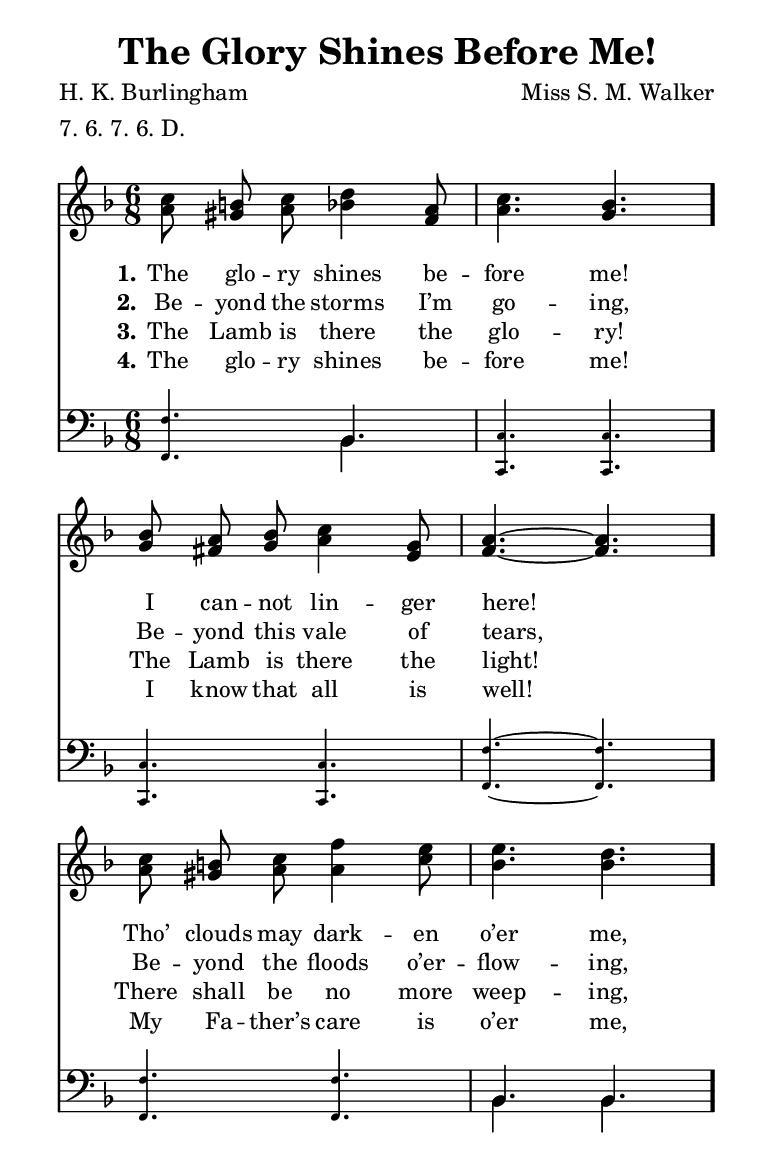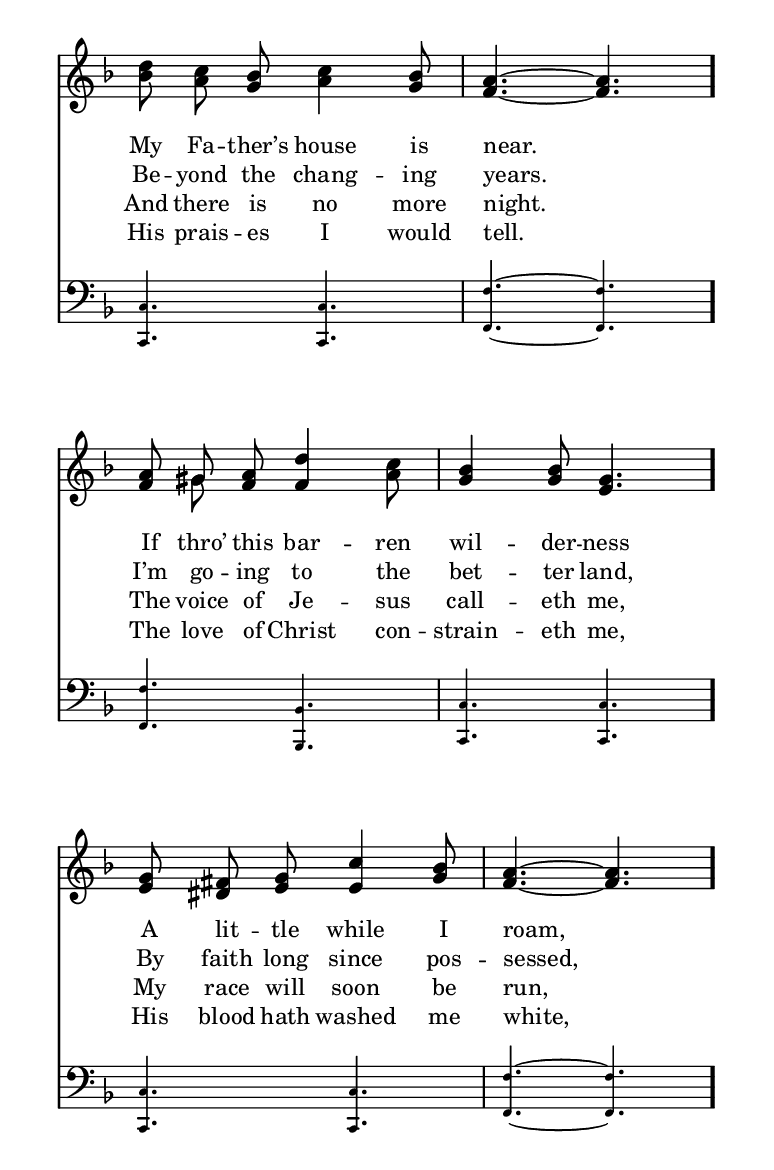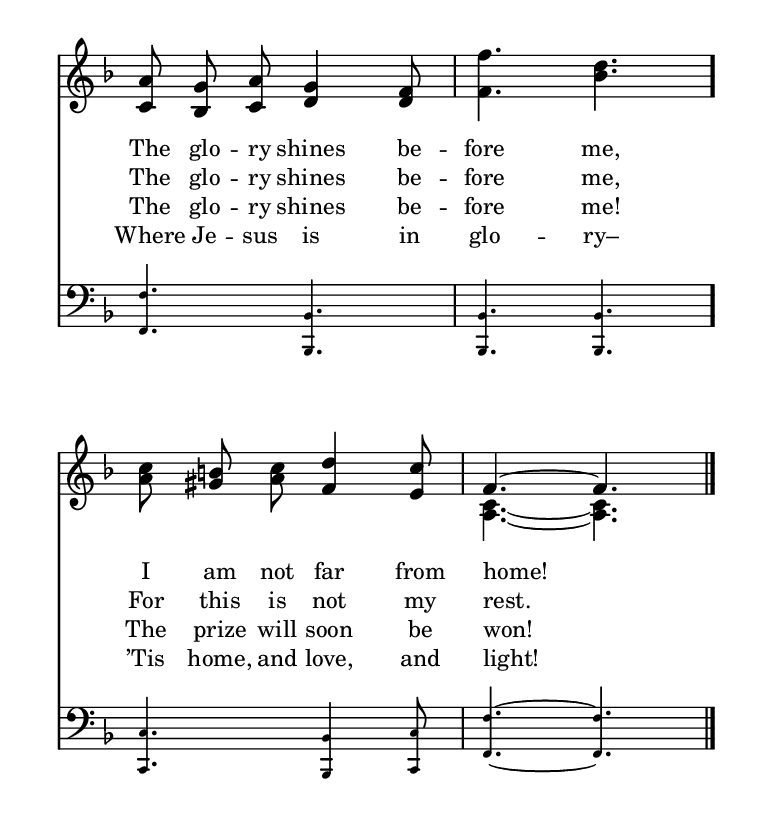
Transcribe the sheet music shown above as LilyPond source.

\include "common/global.ily"
\paper {
  \include "common/paper.ily"
}

\header{
  hymnnumber = "263"
  title = "The Glory Shines Before Me!"
  tunename = ""
  meter = "7. 6. 7. 6. D."
  poet = "H. K. Burlingham"
  composer = "Miss S. M. Walker"
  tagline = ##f
}

global = {
  \include "common/overrides.ily"
  \override Staff.TimeSignature.style = #'numbered
  \time 6/8
  \override Score.MetronomeMark.transparent = ##t % hide all fermata changes too
  \tempo 4=80
  \key f \major
  \autoBeamOff
}

patternA = { c8 c c c4 c8 | c4. c4. }
patternB = { c8 c c c4 c8 | c4 c8 c4. }
patternC = { c4. c4. }

notesSoprano = {
\global
\relative c'' {

  c8 b c d4 a8 | c4. bes4. |
  bes8 a bes c4 g8 | a4. ~ a4. |
  c8 b c f4 e8 | e4. d4. |
  d8 c bes c4 bes8 | a4. ~ a4. |

  \changePitch \patternB { a gis a d c | bes bes g }
  \changePitch \patternA { g fis g c bes | a ~ a }
  \changePitch \patternA { a g a g f | f' d }
  \changePitch \patternA { c b c d c | f, ~ f }

  \bar "|."

}
}

notesAlto = {
\global
\relative e' {

  \changePitch \patternA { a gis a bes f | a g }
  \changePitch \patternA { g fis g a e | f ~ f }
  \changePitch \patternA { a gis a a c | bes bes }
  \changePitch \patternA { bes a g a g | f ~ f }

  \changePitch \patternB { f gis f f a | g g e }
  \changePitch \patternA { e dis e e g | f ~ f }
  \changePitch \patternA { c bes c d d | f bes }
  \changePitch \patternA { a gis a f e | <c a> ~ <c a> }

}
}

notesTenor = {
\global
\override NoteHead.font-size = #-4
\relative a {

  \changePitch \patternC { f bes, | c c }
  \changePitch \patternC { c c | f ~ f }
  \changePitch \patternC { f f | bes, bes }
  \changePitch \patternC { c c | f ~ f }

  \changePitch \patternC { f bes, | c c }
  \changePitch \patternC { c c | f ~ f }
  \changePitch \patternC { f bes, | bes bes }
  c4. bes4 c8 | f4. ~ f

}
}

notesBass = {
\global
\override NoteHead.font-size = #-4
\relative f, {

  \changePitch \patternC { f bes | c, c }
  \changePitch \patternC { c c | f ~ f }
  \changePitch \patternC { f f | bes bes }
  \changePitch \patternC { c, c | f ~ f }

  \changePitch \patternC { f bes, | c c }
  \changePitch \patternC { c c | f ~ f }
  \changePitch \patternC { f bes, | bes bes }
  c4. bes4 c8 | f4. ~ f

}
}

wordsA = \lyricmode {
\set stanza = "1."

The glo -- ry shines be -- fore me! \bar "."
I can -- not lin -- ger here! \bar "."
Tho’ clouds may dark -- en o’er me, \bar "."
My Fa -- ther’s house is near. \bar "."
If thro’ this bar -- ren wil -- der -- ness \bar "."
A lit -- tle while I roam, \bar "."
The glo -- ry shines be -- fore me, \bar "."
I am not far from home! \bar "."

}

wordsB = \lyricmode {
\set stanza = "2."

Be -- yond the storms I’m go -- ing,
Be -- yond this vale of tears,
Be -- yond the floods o’er -- flow -- ing,
Be -- yond the chang -- ing years.
I’m go -- ing to the bet -- ter land,
By faith long since pos -- sessed,
The glo -- ry shines be -- fore me,
For this is not my rest.

}

wordsC = \lyricmode {
\set stanza = "3."

The Lamb is there the glo -- ry!
The Lamb is there the light!
There shall be no more weep -- ing,
And there is no more night.
The voice of Je -- sus call -- eth me,
My race will soon be run,
The glo -- ry shines be -- fore me!
The prize will soon be won!

}

wordsD = \lyricmode {
\set stanza = "4."

The glo -- ry shines be -- fore me!
I know that all is well!
My Fa -- ther’s care is o’er me,
His prais -- es I would tell.
The love of Christ con -- strain -- eth me,
His blood hath washed me white,
Where Je -- sus is in glo -- ry–
’Tis home, and love, and light!

}

\score {
  \context ChoirStaff <<
    \context Staff = upper <<
      \set Staff.autoBeaming = ##f
      \set ChoirStaff.systemStartDelimiter = #'SystemStartBar
      \set ChoirStaff.printPartCombineTexts = ##f
      \partcombine #'(2 . 9) \notesSoprano \notesAlto
      \context NullVoice = sopranos { \voiceOne << \notesSoprano >> }
      \context NullVoice = altos { \voiceTwo << \notesAlto >> }
      \context Lyrics = one   \lyricsto sopranos \wordsA
      \context Lyrics = two   \lyricsto sopranos \wordsB
      \context Lyrics = three \lyricsto sopranos \wordsC
      \context Lyrics = four  \lyricsto sopranos \wordsD
    >>
    \context Staff = men <<
      \set Staff.autoBeaming = ##f
      \clef bass
      \set ChoirStaff.printPartCombineTexts = ##f
      \partcombine #'(2 . 9) \notesTenor \notesBass
      \context NullVoice = tenors { \voiceOne << \notesTenor >> }
      \context NullVoice = basses { \voiceTwo << \notesBass >> }
    >>
  >>
  \layout {
    \include "common/layout.ily"
  }
  \midi{
    \include "common/midi.ily"
  }
}

\version "2.19.49"  % necessary for upgrading to future LilyPond versions.

% vi:set et ts=2 sw=2 ai nocindent syntax=lilypond:
